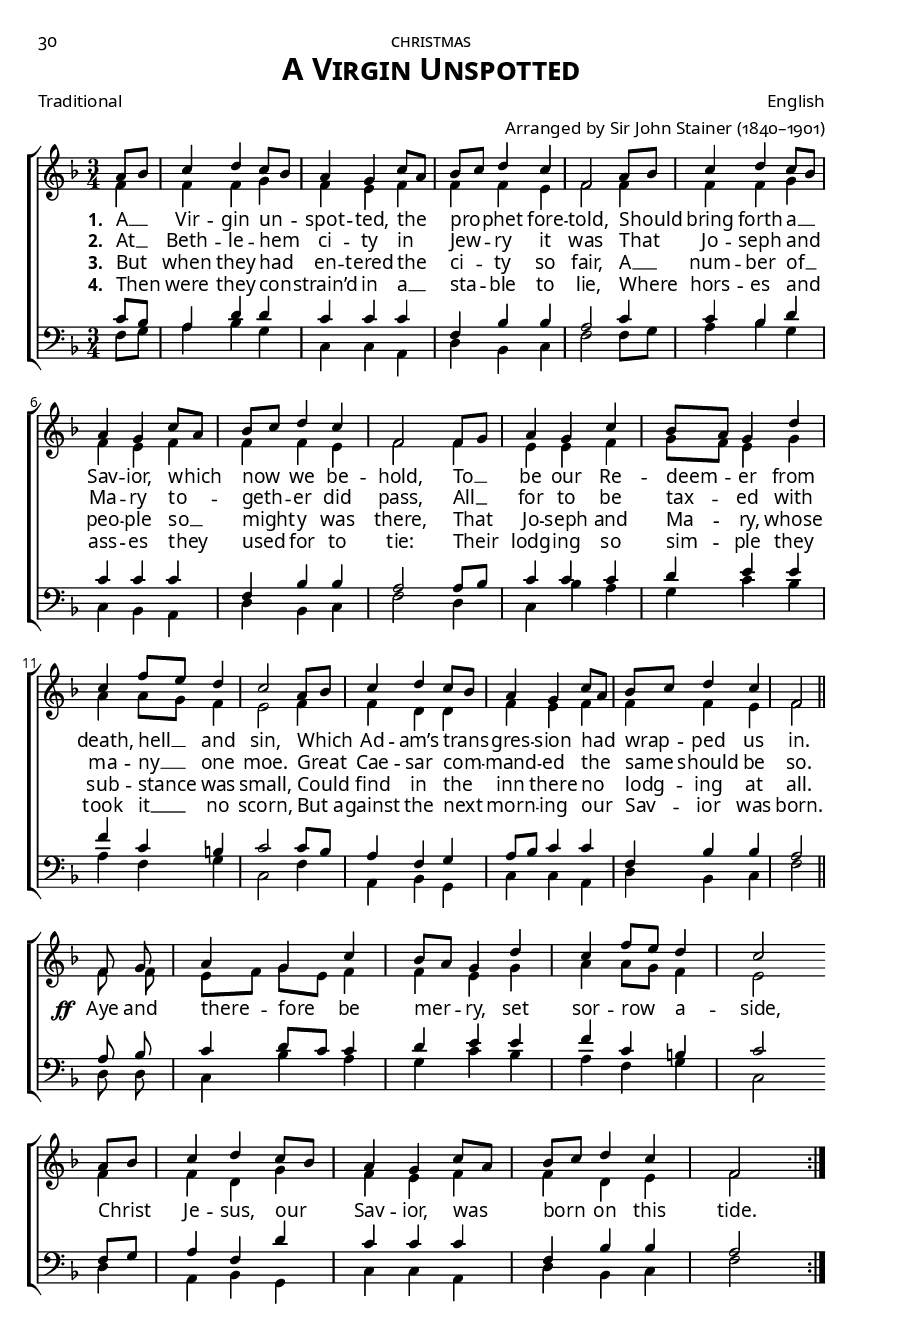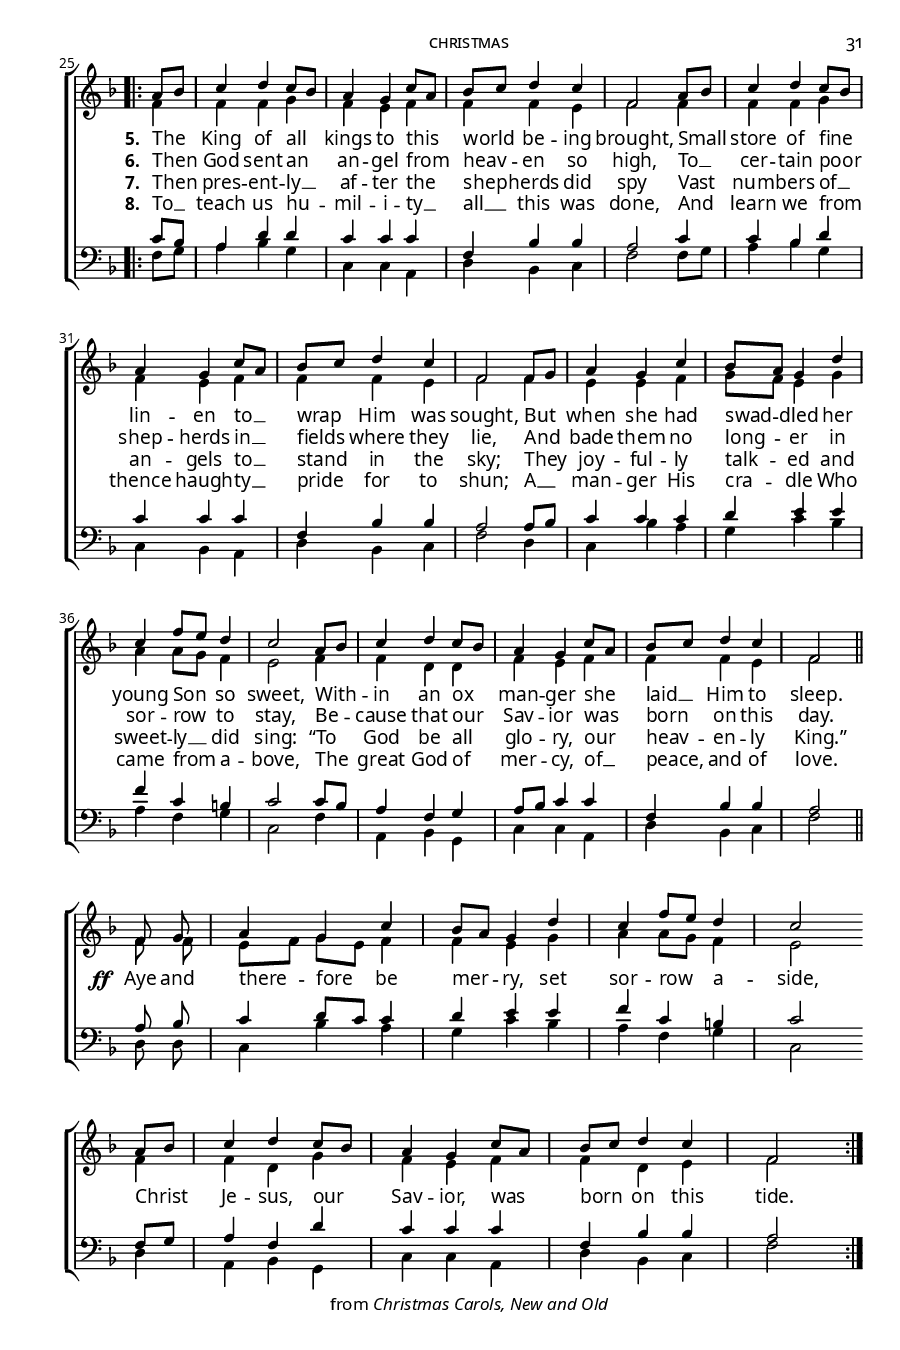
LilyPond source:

\version "2.14.2"
\include "util.ly"
\header {
  title = \markup{\override #'(font-name . "Garamond Premier Pro Semibold"){ \abs-fontsize #15 \smallCapsOldStyle"A Virgin Unspotted"}}
  poet = \markup\oldStyleNum"Traditional"
  composer = \markup\oldStyleNum"English"
  arranger = \markup\oldStyleNum"Arranged by Sir John Stainer (1840–1901)"
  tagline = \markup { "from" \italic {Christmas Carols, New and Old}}
}
\paper {
  paper-height = 9\in
  paper-width = 6\in
  indent = 0\in
  %system-system-spacing = #'((basic-distance . 10) (padding . 0))
  system-system-spacing =
    #'((basic-distance . 0)
       (minimum-distance . 0)
       (padding . -5)
       (stretchability . 100))
  ragged-last-bottom = ##f
  ragged-bottom = ##f
  two-sided = ##t
  inner-margin = 0.5\in
  outer-margin = 0.25\in
  top-margin = 0.25\in
  bottom-margin = 0.25\in
  first-page-number = #030
  print-first-page-number = ##t
  headerLine = \markup{\override #'(font-name . "Garamond Premier Pro") \smallCapsOldStyle"christmas"}
  oddHeaderMarkup = \markup\fill-line{
     \override #'(font-name . "Garamond Premier Pro")\abs-fontsize #8.5
     \combine 
        \fill-line{"" \if \should-print-page-number
        \oldStylePageNum""
        }
        \fill-line{\headerLine}
  }
  evenHeaderMarkup = \markup {
     \override #'(font-name . "Garamond Premier Pro")\abs-fontsize #8.5
     \combine
        \if \should-print-page-number
        \oldStylePageNum""
        \fill-line{\headerLine}
  }
}
#(set-global-staff-size 15) \paper{ #(define fonts (make-pango-font-tree "GoudyOlSt BT" "Garamond Premier Pro" "Garamond Premier Pro" (/ 15 20))) }
global = {
  \autoBeamOff
  \key f \major
  \time 3/4
  \override DynamicLineSpanner #'staff-padding = #0.0
  \override DynamicLineSpanner #'Y-extent = #'(-1 . 1)
}

sopMusic = \relative c'' {
  \repeat volta 4 {
    \partial 4 a8[ bes] |
    c4 d c8[ bes] |
    a4 g c8[ a] |
    bes[ c] d4 c |
    f,2 a8[ bes] |
    c4 d c8[ bes] | \break
    
    a4 g c8[ a] |
    bes[ c] d4 c |
    f,2 f8[ g] |
    a4 g c |
    bes8[ a] g4 d' | \break
    
    c f8[ e] d4 |
    c2 a8[ bes] |
    c4 d c8[ bes] |
    a4 g c8[ a] |
    bes[ c] d4 c |
    f,2 \bar "||" \break
    
    %chorus
    f8\noBeam g8 |
    a4 g c |
    bes8[ a] g4 d' |
    c f8[ e] d4 |
    
    c2 \bar""\break a8[ bes] | 
    c4 d c8[ bes] |
    a4 g c8[ a] |
    bes[ c] d4 c |
    \partial 2 f,2 \break
  }
}
sopWords = \lyricmode {
  
}

altoMusic = \relative c' {
  f4 |
  f f g |
  f e f |
  f f e |
  f2 f4 |
  f f g |
  
  f e f |
  f f e |
  f2 f4 |
  e e f |
  g8[ f] e4 g |
  
  a a8[ g] f4 |
  e2 f4 |
  f d d |
  f e f |
  f f e |
  f2 \bar "||"
  
  %chorus
  f8\noBeam f8 |
  e[ f] g[ e] f4 |
  f e g |
  a a8[ g] f4 |
  
  e2 f4 |
  f d g |
  f e f |
  f d e |
  f2
}
altoWords = {
    \dropLyricsIX
  \lyricmode {
    \set stanza = #"1. "
    %\set ignoreMelismata = ##t
    %\unset ignoreMelismata
    A __ Vir -- gin un -- spot -- ted, the pro -- phet fore -- told,
    Should bring forth a __ Sav -- ior, which now we be -- hold,
    To __ be our Re -- deem -- er from death, hell __ and sin,
    Which Ad -- am’s trans -- gres -- sion had wrap -- ped us in.
  }
  \set stanza = \markup\dynamic"ff "
  \lyricmode {
    \set associatedVoice = "sopranos"
    Aye 
    \set associatedVoice = "altos"
    and there -- fore
    \unset associatedVoice
    be mer -- ry, set sor -- row a -- side,
    Christ Je -- sus, our Sav -- ior, was born on this tide.

    \set stanza = #"5. "
    The King of all kings  to this world be -- ing brought,
    Small store of fine lin -- en to __ wrap Him was sought,
    But when she had swad -- dled her young Son so sweet,
    With -- in an ox man -- ger she laid __ Him to sleep.
  }
  \set stanza = \markup\dynamic"ff "
  \lyricmode {
    \set associatedVoice = "altos"
    \set associatedVoice = "sopranos"
    Aye 
    \set associatedVoice = "altos"
    and there -- fore
    \unset associatedVoice
    be mer -- ry, set sor -- row a -- side,
    Christ Je -- sus, our Sav -- ior, was born on this tide.
  }
}
altoWordsII = \lyricmode {
    \dropLyricsIX
  \set stanza = #"2. "
  At __ Beth -- le -- hem ci -- ty in Jew -- ry it was
  That Jo -- seph and Ma -- ry to -- geth -- er did pass,
  All __ for to be tax -- ed with ma -- ny __ one moe.
  Great Cae -- sar com -- mand -- ed the same should be so.

  \repeat unfold 23 {\skip1}
  \set stanza = #"6. "
  Then God sent an an -- gel from heav -- en so high,
  To __ cer -- tain poor shep -- herds in __ fields where they lie,
  And bade them no long -- er in sor -- row to stay,
  Be -- cause that our Sav -- ior was born on this day.
}
altoWordsIII = \lyricmode {
    \dropLyricsIX
  \set stanza = #"3. "
  But when they had en -- tered the ci -- ty so fair,
  A __ num -- ber of __ peo -- ple so __ might -- y was there,
  That Jo -- seph and Ma -- ry, whose sub -- stance was small,
  Could find in the inn there no lodg -- ing at all.

  \repeat unfold 23 {\skip1}
  \set stanza = #"7. "
  Then pres -- ent -- ly __ af -- ter the shep -- herds did spy
  Vast num -- bers of __ an -- gels to __ stand in the sky;
  They joy -- ful -- ly talk -- ed and sweet -- ly __ did sing:
  “To God be all glo -- ry, our heav -- en -- ly King.”
}
altoWordsIV = \lyricmode {
    \dropLyricsIX
  \set stanza = #"4. "
  Then were they con -- strain’d in a __ sta -- ble to lie,
  Where hors -- es and ass -- es they used for to tie:
  Their lodg -- ing so sim -- ple they took it __ no scorn,
  But_a -- gainst the next morn -- ing our Sav -- ior was born.

  \repeat unfold 23 {\skip1}
  \set stanza = #"8. "
  To __ teach us hu -- mil -- i -- ty __ all __ this was done,
  And learn we from thence haugh -- ty __ pride for to shun;
  A __ man -- ger His cra -- dle Who came from a -- bove,
  The great God of mer -- cy, of __ peace, and of love.
}
tenorMusic = \relative c' {
  c8[ bes] |
  a4 d d |
  c c c |
  f, bes bes |
  a2 c4 |
  c bes d |
  
  c c c |
  f, bes bes |
  a2 a8[ bes] |
  c4 c c |
  d e e |
  
  f c b |
  c2 c8[ bes] |
  a4 f g |
  a8[ bes] c4 c |
  f, bes bes |
  a2 \bar "||"
  
  %chorus
  a8\noBeam bes |
  c4 d8[ c] c4 |
  d e e |
  f c b |
  
  c2 f,8[ g] |
  a4 f d' |
  c c c |
  f, bes bes |
  a2
}
tenorWords = \lyricmode {

}

bassMusic = \relative c {
  f8[ g] |
  a4 bes g |
  c, c a |
  d bes c |
  f2 f8[ g] |
  a4 bes g |
  
  c, bes a |
  d bes c |
  f2 d4 |
  c bes' a |
  g c bes |
  
  a f g |
  c,2 f4 |
  a, bes g |
  c c a |
  d bes c |
  f2 \bar "||"
  
  %chorus
  d8\noBeam d |
  c4 bes' a |
  g c bes |
  a f g |
  
  c,2 d4 |
  a bes g |
  c c a |
  d bes c |
  f2
}
bassWords = \lyricmode {

}

pianoRH = \relative c' {
  
}
pianoLH = \relative c' {
  
}

\score {
  <<
   \new ChoirStaff <<
%    \new Lyrics = sopranos \with { \override VerticalAxisGroup #'nonstaff-relatedstaff-spacing = #'((basic-distance . 1)) }
    \new Staff = women <<
      \new Voice = "sopranos" { \voiceOne << \global {\sopMusic \sopMusic} >> }
      \new Voice = "altos" { \voiceTwo << \global {\altoMusic \altoMusic} >> }
    >>
    \new Lyrics \with { alignAboveContext = #"women" } \lyricsto "sopranos" \sopWords
%    \new Lyrics = "altosVIII"  \with { alignBelowContext = #"women" } \lyricsto "sopranos" \altoWordsVIII
%    \new Lyrics = "altosVII"  \with { alignBelowContext = #"women" } \lyricsto "sopranos" \altoWordsVII
%    \new Lyrics = "altosVI"  \with { alignBelowContext = #"women" } \lyricsto "sopranos" \altoWordsVI
%    \new Lyrics = "altosV"  \with { alignBelowContext = #"women" } \lyricsto "sopranos" \altoWordsV
    \new Lyrics = "altosIV"  \with { alignBelowContext = #"women" } \lyricsto "sopranos" \altoWordsIV
    \new Lyrics = "altosIII"  \with { alignBelowContext = #"women" } \lyricsto "sopranos" \altoWordsIII
    \new Lyrics = "altosII"  \with { alignBelowContext = #"women" } \lyricsto "sopranos" \altoWordsII
    \new Lyrics = "altos"  \with { alignBelowContext = #"women" \override VerticalAxisGroup #'nonstaff-relatedstaff-spacing = #'((padding . -0.4))} \lyricsto "sopranos" \altoWords
   \new Staff = men <<
      \clef bass
      \new Voice = "tenors" { \voiceOne << \global {\tenorMusic \tenorMusic} >> }
      \new Voice = "basses" { \voiceTwo << \global {\bassMusic \bassMusic} >> }
    >>
    \new Lyrics \with { alignAboveContext = #"men" \override VerticalAxisGroup #'nonstaff-relatedstaff-spacing = #'((basic-distance . 1)) } \lyricsto "tenors" \tenorWords
    \new Lyrics \with { alignBelowContext = #"men" \override VerticalAxisGroup #'nonstaff-relatedstaff-spacing = #'((basic-distance . 1)) } \lyricsto "basses" \bassWords
  >>
%    \new PianoStaff << \new Staff { \new Voice { \pianoRH } } \new Staff { \clef "bass" \pianoLH } >>
  >>
  \layout {
    \context {
      \Score
      \override SpacingSpanner #'base-shortest-duration = #(ly:make-moment 1 2)
      \override SpacingSpanner #'common-shortest-duration = #(ly:make-moment 1 2)
    }
    \context {
      % Remove all empty staves
      % \Staff \RemoveEmptyStaves \override VerticalAxisGroup #'remove-first = ##t
    }
    \context {
      \Lyrics
      \override LyricText #'X-offset = #center-on-word
    }
  }
  \midi {
    \tempo 4 = 120
    \set Staff.midiInstrument = "piccolo"
  
    \context {
      \Voice
      \remove "Dynamic_performer"
    }
  }
}
